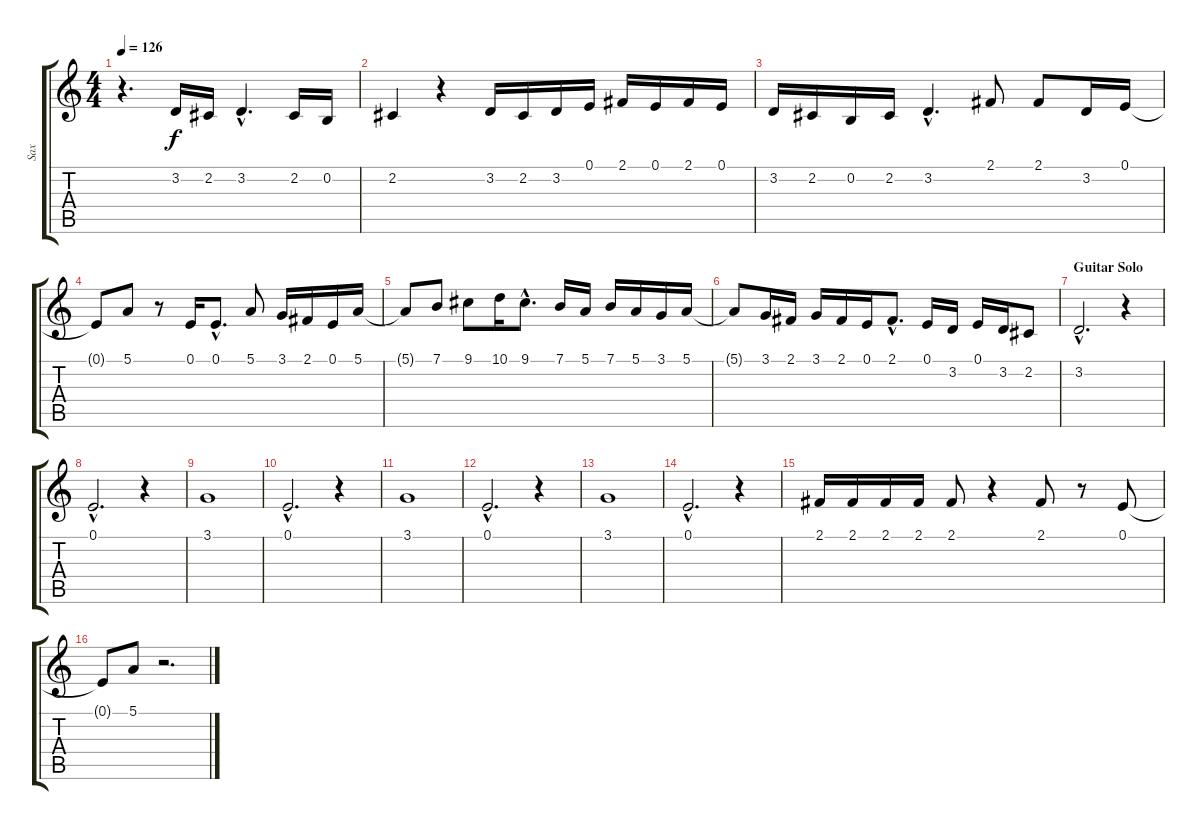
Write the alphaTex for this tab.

\track ("Sax" "Sax") {instrument tenorsax}
\staff {score tabs}
\tuning (E4 B3 G3 D3 A2 E2) {hide}
\ts (4 4)
\tempo 126
\clef g2
\ks c
r.4{d dy f} 3.2.16 2.2.16 3.2{hac}.4{d} 2.2.16 0.2.16 |
2.2.4 r.4 3.2.16 2.2.16 3.2.16 0.1.16 2.1.16 0.1.16 2.1.16 0.1.16 |
3.2.16 2.2.16 0.2.16 2.2.16 3.2{hac}.4{d} 2.1.8 2.1.8 3.2.16 0.1.16 |
0.1{t}.8 5.1.8 r.8 0.1.16 0.1{hac}.8{d} 5.1.8 3.1.16 2.1.16 0.1.16 5.1.16 |
5.1{t}.8 7.1.8 9.1.8 10.1.16 9.1{hac}.8{d} 7.1.16 5.1.16 7.1.16 5.1.16 3.1.16 5.1.16 |
5.1{t}.8 3.1.16 2.1.16 3.1.16 2.1.16 0.1.16 2.1{hac}.8{d} 0.1.16 3.2.16 0.1.16 3.2.16 2.2.8 |
\section ("" "Guitar Solo")
3.2{hac}.2{d} r.4 |
0.1{hac}.2{d} r.4 |
3.1.1 |
0.1{hac}.2{d} r.4 |
3.1.1 |
0.1{hac}.2{d} r.4 |
3.1.1 |
0.1{hac}.2{d} r.4 |
2.1.16 2.1.16 2.1.16 2.1.16 2.1.8 r.4 2.1.8 r.8 0.1.8 |
0.1{t}.8 5.1.8 r.2{d}
